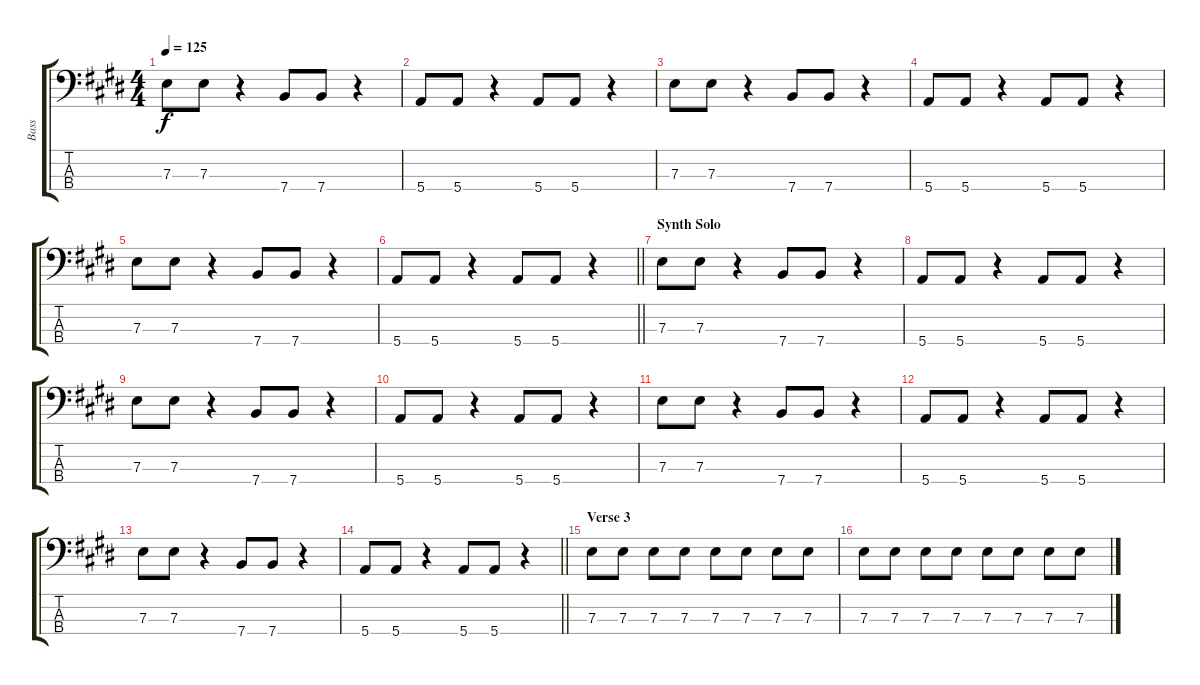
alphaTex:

\track ("Bass" "Bass") {instrument electricbasspick}
\staff {score tabs}
\tuning (G2 D2 A1 E1) {hide}
\ts (4 4)
\tempo 125
\clef f4
\ks e
7.3.8{dy f} 7.3.8 r.4 7.4.8 7.4.8 r.4 |
5.4.8 5.4.8 r.4 5.4.8 5.4.8 r.4 |
7.3.8 7.3.8 r.4 7.4.8 7.4.8 r.4 |
5.4.8 5.4.8 r.4 5.4.8 5.4.8 r.4 |
7.3.8 7.3.8 r.4 7.4.8 7.4.8 r.4 |
\barLineRight lightlight
5.4.8 5.4.8 r.4 5.4.8 5.4.8 r.4 |
\section ("" "Synth Solo")
7.3.8 7.3.8 r.4 7.4.8 7.4.8 r.4 |
5.4.8 5.4.8 r.4 5.4.8 5.4.8 r.4 |
7.3.8 7.3.8 r.4 7.4.8 7.4.8 r.4 |
5.4.8 5.4.8 r.4 5.4.8 5.4.8 r.4 |
7.3.8 7.3.8 r.4 7.4.8 7.4.8 r.4 |
5.4.8 5.4.8 r.4 5.4.8 5.4.8 r.4 |
7.3.8 7.3.8 r.4 7.4.8 7.4.8 r.4 |
\barLineRight lightlight
5.4.8 5.4.8 r.4 5.4.8 5.4.8 r.4 |
\section ("" "Verse 3")
7.3.8 7.3.8 7.3.8 7.3.8 7.3.8 7.3.8 7.3.8 7.3.8 |
7.3.8 7.3.8 7.3.8 7.3.8 7.3.8 7.3.8 7.3.8 7.3.8
